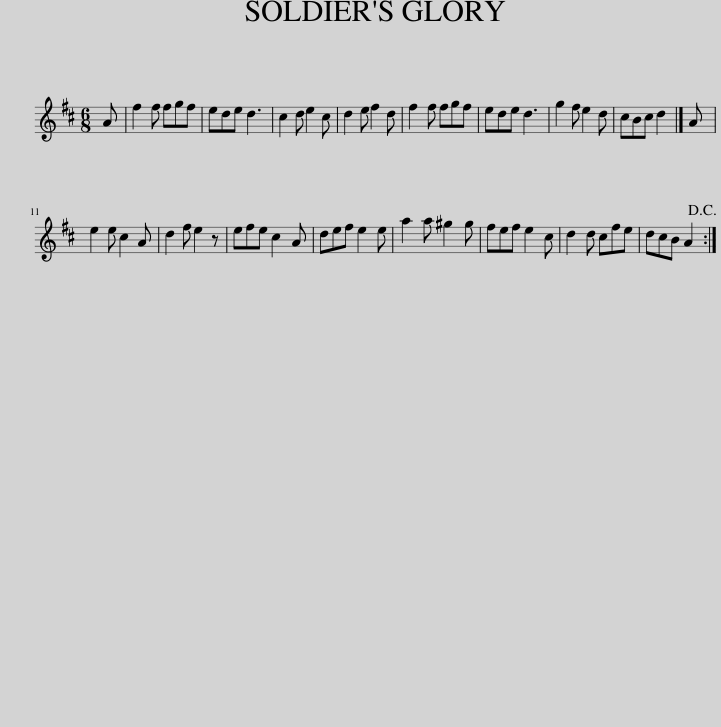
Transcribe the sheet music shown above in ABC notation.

X:1
L:1/8
M:6/8
I:linebreak $
K:D
V:1 treble
V:1
 A | f2 f fgf | ede d3 | c2 d e2 c | d2 e f2 d | %5
 f2 f fgf | ede d3 | g2 f e2 d | cBc d2 |] A |$ %10
 e2 e c2 A | d2 f e2 z | efe c2 A | def e2 e | a2 a ^g2 g | %15
 fef e2 c | d2 d cfe | dcB A2!D.C.! :| %18
